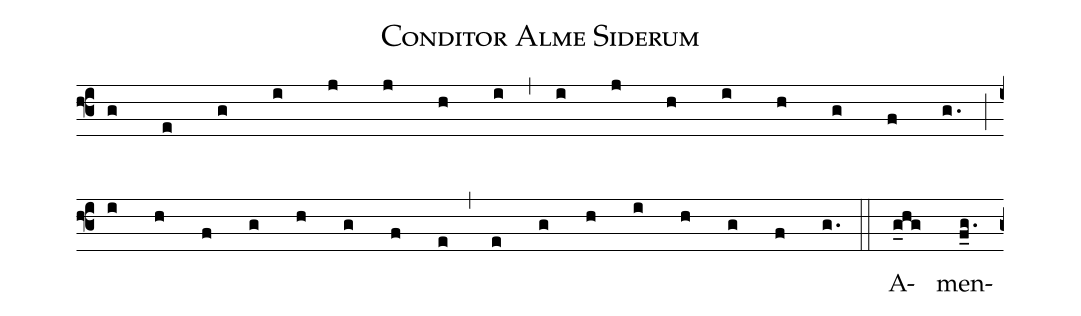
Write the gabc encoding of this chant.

name: Conditor Alme Siderum;
%%
(f3)(g)(e)(g)(i)(j)(j)(h)(i)(,)
(i)(j)(h)(i)(h)(g)(f)(g.)(;z)
(i)(h)(f)(g)(h)(g)(f)(e)(,)
(e)(g)(h)(i)(h)(g)(f)(g.)(::)
A(g_hg)men(f_g.)(z::)
